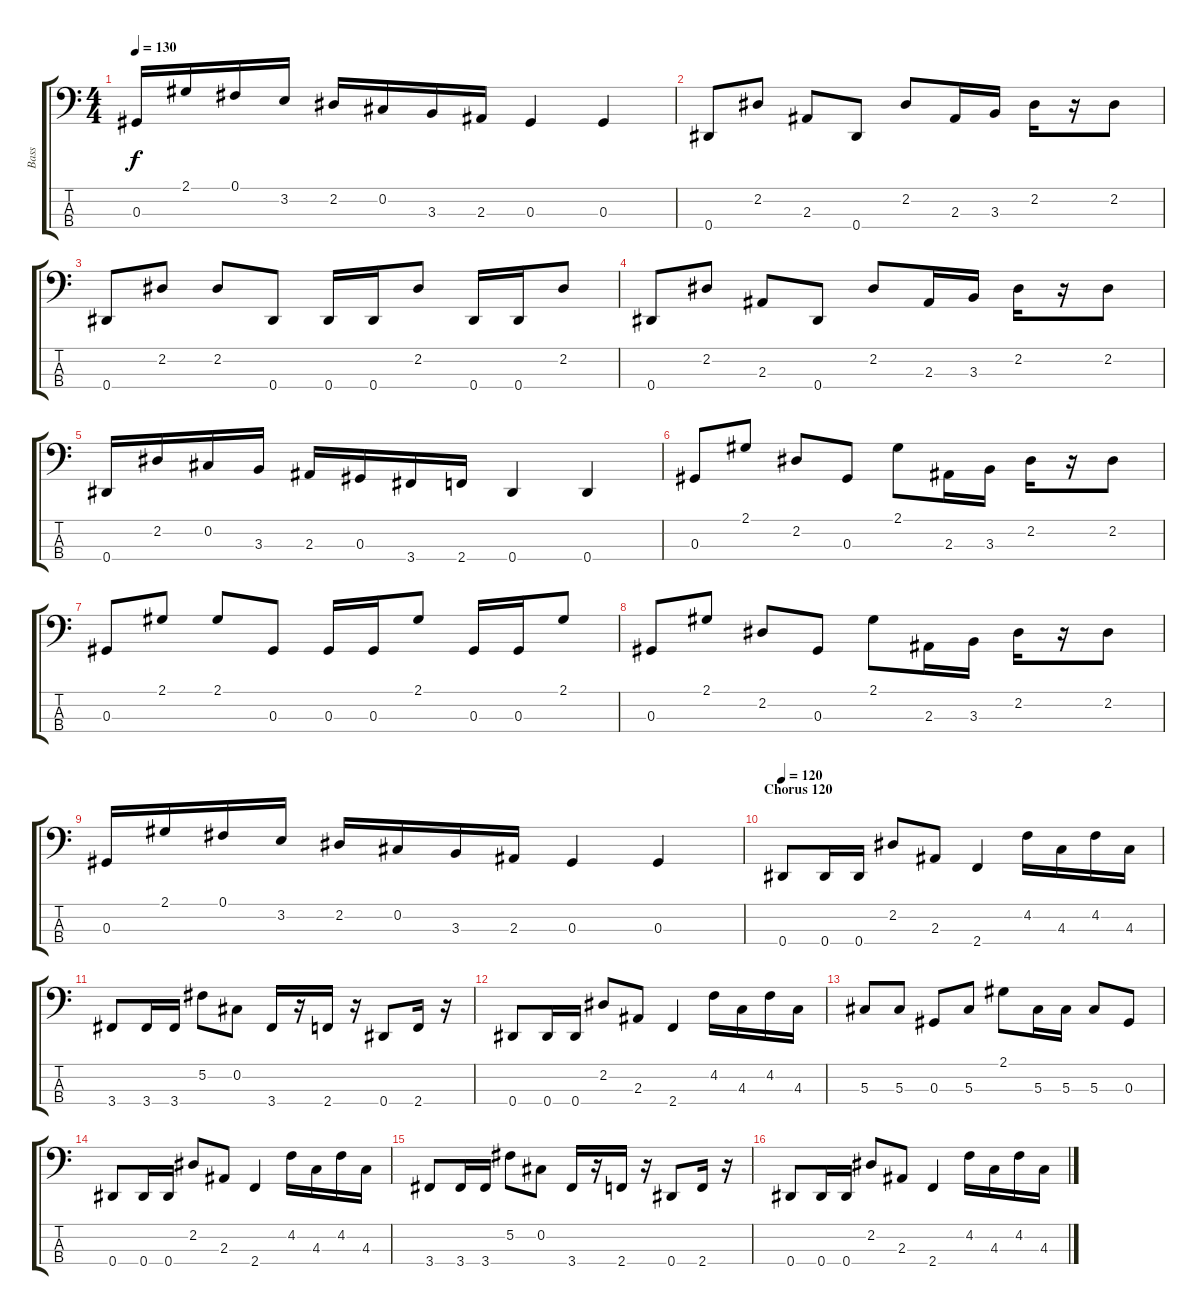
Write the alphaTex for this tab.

\track ("Bass" "Bass") {instrument electricbassfinger}
\staff {score tabs}
\tuning (Gb2 Db2 Ab1 Eb1) {hide}
\ts (4 4)
\tempo 130
\clef f4
\ks c
0.3.16{dy f} 2.1.16 0.1.16 3.2.16 2.2.16 0.2.16 3.3.16 2.3.16 0.3.4 0.3.4 |
0.4.8 2.2.8 2.3.8 0.4.8 2.2.8 2.3.16 3.3.16 2.2.16 r.16 2.2.8 |
0.4.8 2.2.8 2.2.8 0.4.8 0.4.16 0.4.16 2.2.8 0.4.16 0.4.16 2.2.8 |
0.4.8 2.2.8 2.3.8 0.4.8 2.2.8 2.3.16 3.3.16 2.2.16 r.16 2.2.8 |
0.4.16 2.2.16 0.2.16 3.3.16 2.3.16 0.3.16 3.4.16 2.4.16 0.4.4 0.4.4 |
0.3.8 2.1.8 2.2.8 0.3.8 2.1.8 2.3.16 3.3.16 2.2.16 r.16 2.2.8 |
0.3.8 2.1.8 2.1.8 0.3.8 0.3.16 0.3.16 2.1.8 0.3.16 0.3.16 2.1.8 |
0.3.8 2.1.8 2.2.8 0.3.8 2.1.8 2.3.16 3.3.16 2.2.16 r.16 2.2.8 |
0.3.16 2.1.16 0.1.16 3.2.16 2.2.16 0.2.16 3.3.16 2.3.16 0.3.4 0.3.4 |
\section ("" "Chorus 120")
\tempo 120
0.4.8 0.4.16 0.4.16 2.2.8 2.3.8 2.4.4 4.2.16 4.3.16 4.2.16 4.3.16 |
3.4.8 3.4.16 3.4.16 5.2.8 0.2.8 3.4.16 r.16 2.4.16 r.16 0.4.8 2.4.16 r.16 |
0.4.8 0.4.16 0.4.16 2.2.8 2.3.8 2.4.4 4.2.16 4.3.16 4.2.16 4.3.16 |
5.3.8 5.3.8 0.3.8 5.3.8 2.1.8 5.3.16 5.3.16 5.3.8 0.3.8 |
0.4.8 0.4.16 0.4.16 2.2.8 2.3.8 2.4.4 4.2.16 4.3.16 4.2.16 4.3.16 |
3.4.8 3.4.16 3.4.16 5.2.8 0.2.8 3.4.16 r.16 2.4.16 r.16 0.4.8 2.4.16 r.16 |
0.4.8 0.4.16 0.4.16 2.2.8 2.3.8 2.4.4 4.2.16 4.3.16 4.2.16 4.3.16
